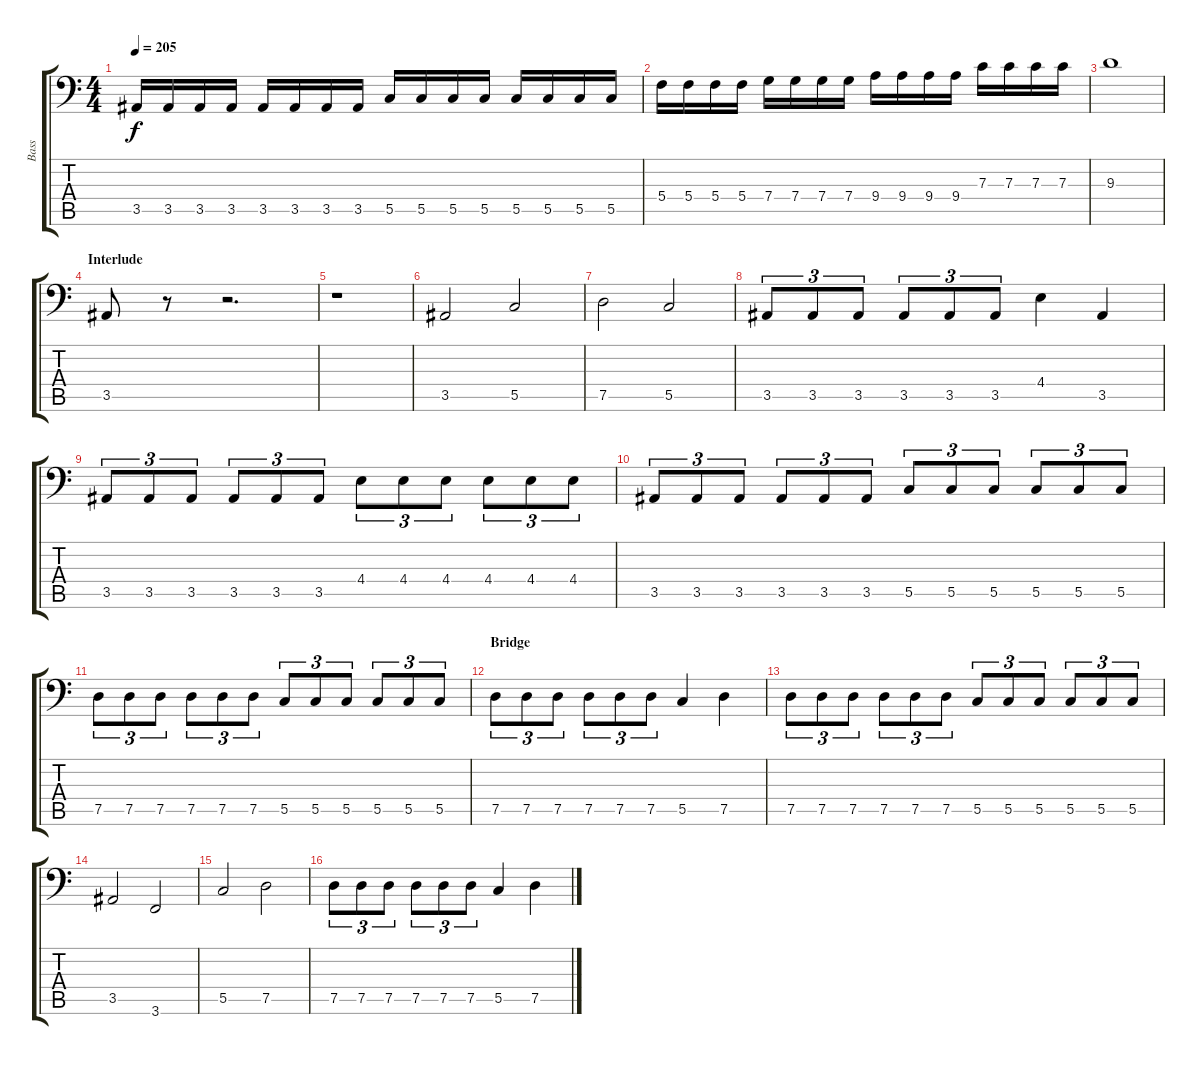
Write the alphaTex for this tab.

\track ("Bass" "Bass") {instrument electricbasspick}
\staff {score tabs}
\tuning (D3 A2 F2 C2 G1 D1) {hide}
\ts (4 4)
\tempo 205
\clef f4
\ks c
3.5.16{dy f} 3.5.16 3.5.16 3.5.16 3.5.16 3.5.16 3.5.16 3.5.16 5.5.16 5.5.16 5.5.16 5.5.16 5.5.16 5.5.16 5.5.16 5.5.16 |
5.4.16 5.4.16 5.4.16 5.4.16 7.4.16 7.4.16 7.4.16 7.4.16 9.4.16 9.4.16 9.4.16 9.4.16 7.3.16 7.3.16 7.3.16 7.3.16 |
9.3.1 |
\section ("" "Interlude")
3.5.8 r.8 r.2{d} |
r.1 |
3.5.2 5.5.2 |
7.5.2 5.5.2 |
3.5.8{tu (3 2)} 3.5.8{tu (3 2)} 3.5.8{tu (3 2)} 3.5.8{tu (3 2)} 3.5.8{tu (3 2)} 3.5.8{tu (3 2)} 4.4.4 3.5.4 |
3.5.8{tu (3 2)} 3.5.8{tu (3 2)} 3.5.8{tu (3 2)} 3.5.8{tu (3 2)} 3.5.8{tu (3 2)} 3.5.8{tu (3 2)} 4.4.8{tu (3 2)} 4.4.8{tu (3 2)} 4.4.8{tu (3 2)} 4.4.8{tu (3 2)} 4.4.8{tu (3 2)} 4.4.8{tu (3 2)} |
3.5.8{tu (3 2)} 3.5.8{tu (3 2)} 3.5.8{tu (3 2)} 3.5.8{tu (3 2)} 3.5.8{tu (3 2)} 3.5.8{tu (3 2)} 5.5.8{tu (3 2)} 5.5.8{tu (3 2)} 5.5.8{tu (3 2)} 5.5.8{tu (3 2)} 5.5.8{tu (3 2)} 5.5.8{tu (3 2)} |
7.5.8{tu (3 2)} 7.5.8{tu (3 2)} 7.5.8{tu (3 2)} 7.5.8{tu (3 2)} 7.5.8{tu (3 2)} 7.5.8{tu (3 2)} 5.5.8{tu (3 2)} 5.5.8{tu (3 2)} 5.5.8{tu (3 2)} 5.5.8{tu (3 2)} 5.5.8{tu (3 2)} 5.5.8{tu (3 2)} |
\section ("" "Bridge")
7.5.8{tu (3 2)} 7.5.8{tu (3 2)} 7.5.8{tu (3 2)} 7.5.8{tu (3 2)} 7.5.8{tu (3 2)} 7.5.8{tu (3 2)} 5.5.4 7.5.4 |
7.5.8{tu (3 2)} 7.5.8{tu (3 2)} 7.5.8{tu (3 2)} 7.5.8{tu (3 2)} 7.5.8{tu (3 2)} 7.5.8{tu (3 2)} 5.5.8{tu (3 2)} 5.5.8{tu (3 2)} 5.5.8{tu (3 2)} 5.5.8{tu (3 2)} 5.5.8{tu (3 2)} 5.5.8{tu (3 2)} |
3.5.2 3.6.2 |
5.5.2 7.5.2 |
7.5.8{tu (3 2)} 7.5.8{tu (3 2)} 7.5.8{tu (3 2)} 7.5.8{tu (3 2)} 7.5.8{tu (3 2)} 7.5.8{tu (3 2)} 5.5.4 7.5.4
